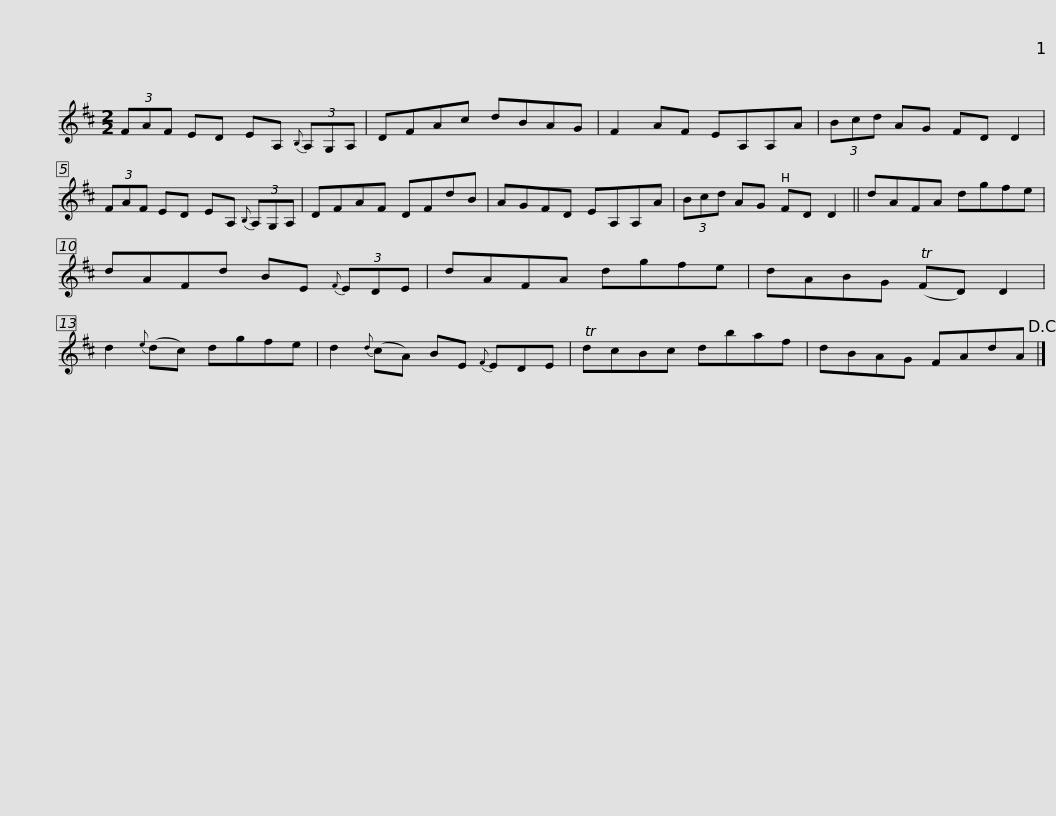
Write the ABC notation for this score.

X:1
L:1/8
M:2/2
I:linebreak $
K:D
V:1 treble
V:1
 (3FAF ED EA,{B,} (3A,G,A, | DFAc dBAG | F2 AF EA,A,A | (3Bcd AG FD D2 |$ (3FAF ED EA,{B,} (3A,G,A, | %5
 DFAF DFdB | AGFD EA,A,A | (3Bcd AG FD D2 || dAFA dgfe |$ dAFd BE{F} (3EDE | %10
 dAFA dgfe | dABG (TFD) D2 | d2{e} (dc) dgfe | d2{d} (cA) BE{F} EDE |$ TdcBc dbaf | %15
 dBAG FAdA!D.C.! |] %16
